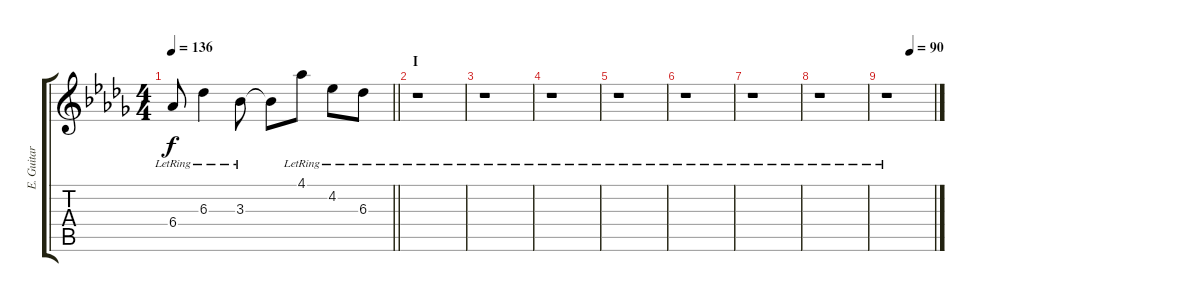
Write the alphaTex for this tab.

\track ("E. Guitar II" "E. Guitar ") {instrument electricguitarclean}
\staff {score tabs}
\tuning (E4 B3 G3 D3 A2 E2) {hide}
\ts (4 4)
\tempo 136
\clef g2
\barLineRight lightlight
\ks db
6.4{lr}.8{dy f} 6.3{lr}.4 3.3{lr}.8 3.3{t}.8 4.1{lr}.8 4.2{lr}.8 6.3{lr}.8 |
\section ("" "I")
r.1 |
r.1 |
r.1 |
r.1 |
r.1 |
r.1 |
r.1 |
\tempo (90 0.5)
r.1
